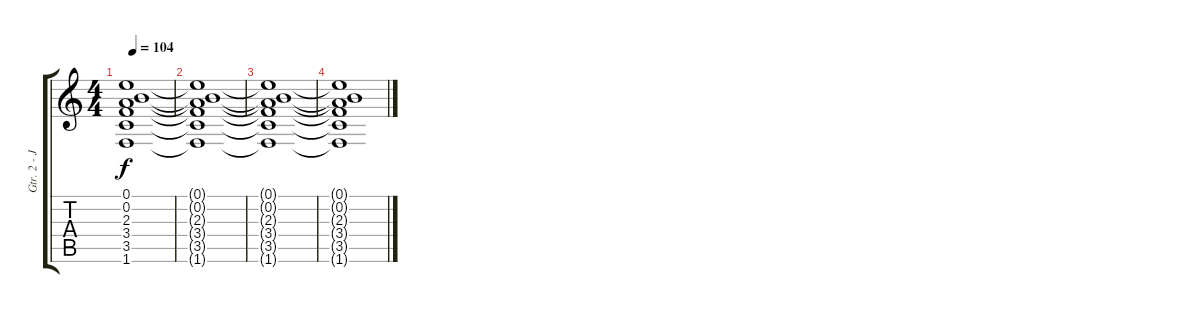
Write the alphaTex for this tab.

\track ("Gtr. 2 - James" "Gtr. 2 - J") {instrument overdrivenguitar}
\staff {score tabs}
\tuning (E4 B3 G3 D3 A2 E2) {hide}
\ts (4 4)
\tempo 104
\clef g2
\ks c
(0.1 0.2 2.3 3.4 3.5 1.6).1{dy f} |
(0.1{t} 0.2{t} 2.3{t} 3.4{t} 3.5{t} 1.6{t}).1 |
(0.1{t} 0.2{t} 2.3{t} 3.4{t} 3.5{t} 1.6{t}).1 |
(0.1{t} 0.2{t} 2.3{t} 3.4{t} 3.5{t} 1.6{t}).1
